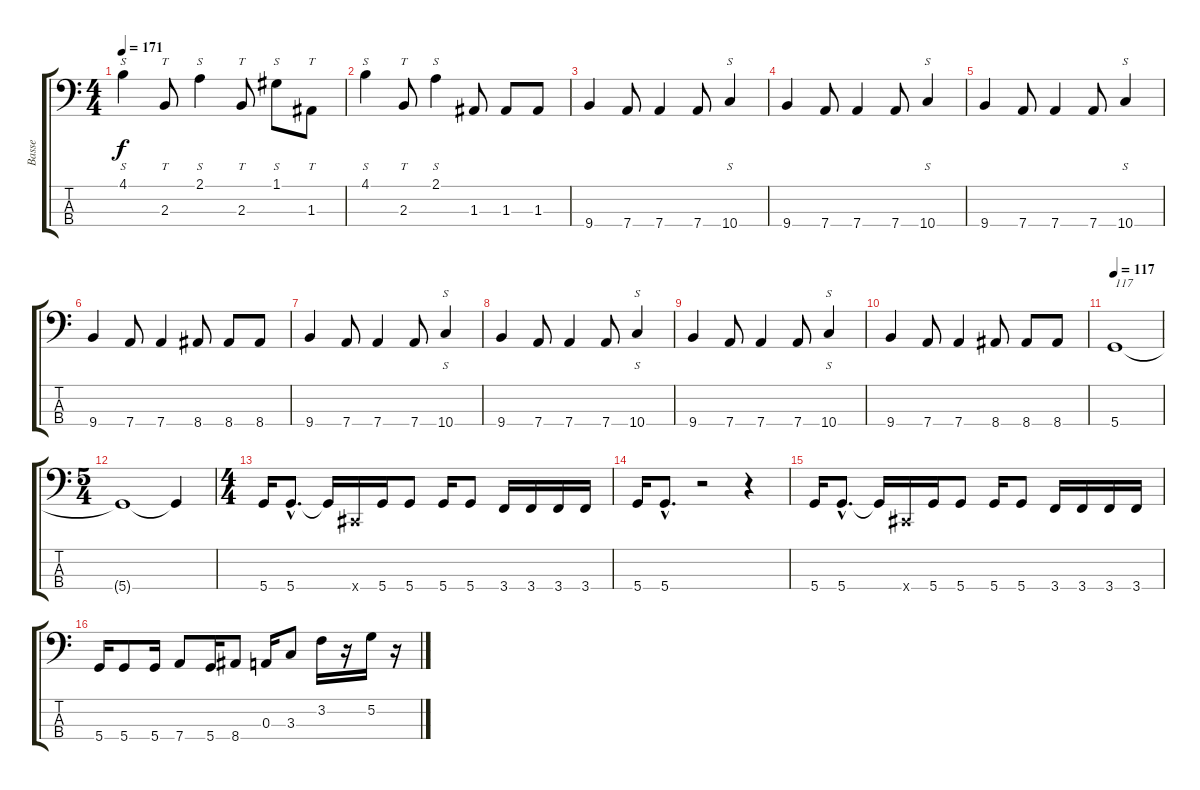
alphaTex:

\track ("Basse" "Basse") {instrument electricbassfinger}
\staff {score tabs}
\tuning (G2 D2 A1 D1) {hide}
\ts (4 4)
\tempo 171
\clef f4
\ks c
4.1.4{s dy f} 2.3.8{tt} 2.1.4{s} 2.3.8{tt} 1.1.8{s} 1.3.8{tt} |
4.1.4{s} 2.3.8{tt} 2.1.4{s} 1.3.8 1.3.8 1.3.8 |
9.4.4{instrument electricbassfinger} 7.4.8 7.4.4 7.4.8 10.4.4{s} |
9.4.4 7.4.8 7.4.4 7.4.8 10.4.4{s} |
9.4.4 7.4.8 7.4.4 7.4.8 10.4.4{s} |
9.4.4 7.4.8 7.4.4 8.4.8 8.4.8 8.4.8 |
9.4.4 7.4.8 7.4.4 7.4.8 10.4.4{s} |
9.4.4 7.4.8 7.4.4 7.4.8 10.4.4{s} |
9.4.4 7.4.8 7.4.4 7.4.8 10.4.4{s} |
9.4.4 7.4.8 7.4.4 8.4.8 8.4.8 8.4.8 |
\tempo 117
5.4.1{txt "117"} |
\ts (5 4)
5.4{t}.1 5.4{t}.4 |
\ts (4 4)
5.4.16 5.4{hac}.8{d} 5.4{t}.16 -1.4{x}.16 5.4.16 5.4.8 5.4.16 5.4.8 3.4.16 3.4.16 3.4.16 3.4.16 |
5.4.16 5.4{hac}.8{d} r.2 r.4 |
5.4.16 5.4{hac}.8{d} 5.4{t}.16 -1.4{x}.16 5.4.16 5.4.8 5.4.16 5.4.8 3.4.16 3.4.16 3.4.16 3.4.16 |
5.4.16 5.4.8 5.4.16 7.4.8 5.4.16 8.4.8 0.3.16 3.3.8 3.2.16 r.16 5.2.16 r.16
